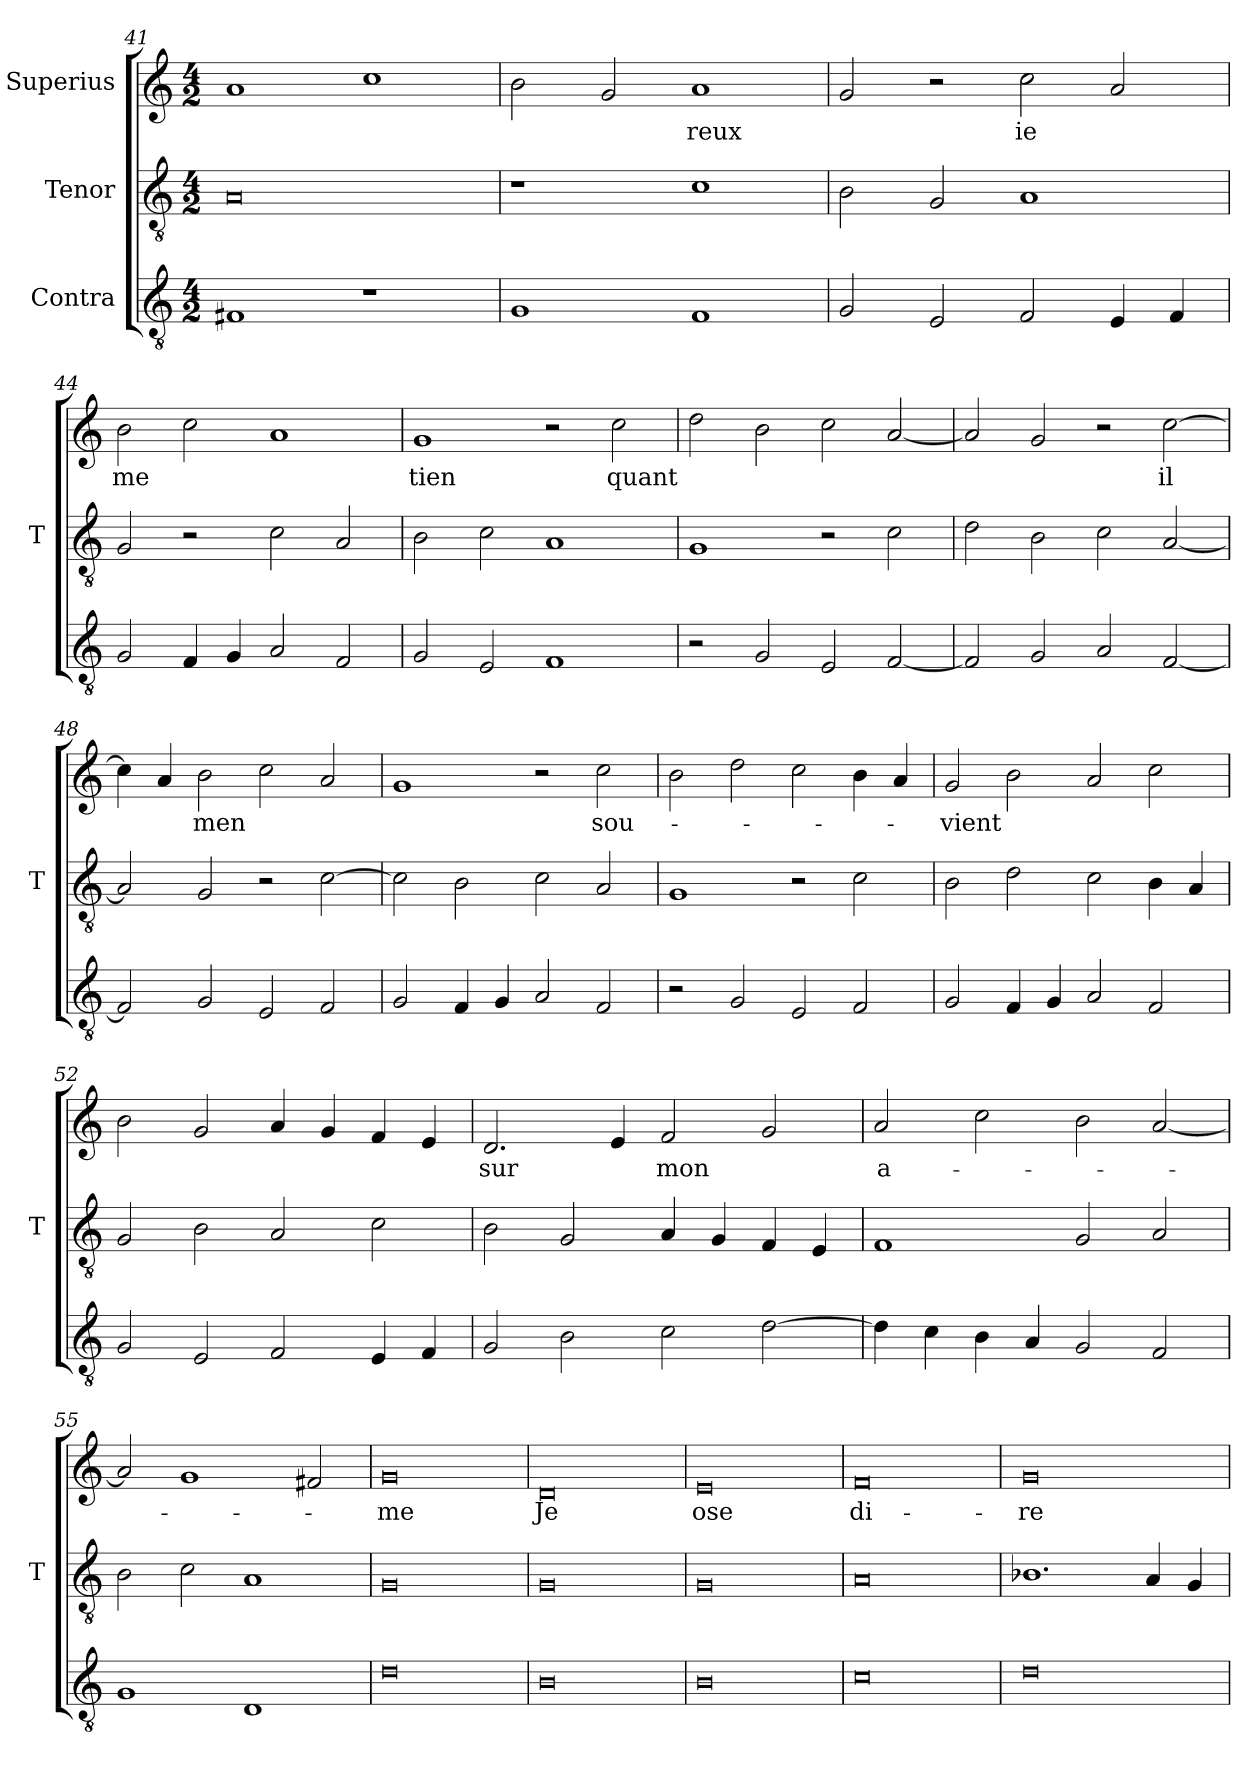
**kern	**kern	**kern	**text
*part3	*part2	*part1	*part1
*staff3	*staff2	*staff1	*staff1
*I"Contra	*I"Tenor	*I"Superius	*
*	*I'T	*	*
*clefGv2	*clefGv2	*clefG2	*
*M4/2	*M4/2	*M4/2	*
=41	=41	=41	=41
1F#X	0A	1a	.
1r	.	1cc	.
=42	=42	=42	=42
1G	1r	2b	.
.	.	2g	.
1F	1c	1a	-reux
=43	=43	=43	=43
2G	2B	2g	.
2E	2G	2r	.
2F	1A	2cc	-ie
4E	.	2a	.
4F	.	.	.
=44	=44	=44	=44
2G	2G	2b	-me
4F	2r	2cc	.
4G	.	.	.
2A	2c	1a	.
2F	2A	.	.
=45	=45	=45	=45
2G	2B	1g	-tien
2E	2c	.	.
1F	1A	2r	.
.	.	2cc	-quant
=46	=46	=46	=46
2r	1G	2dd	.
2G	.	2b	.
2E	2r	2cc	.
[2F	2c	[2a	.
=47	=47	=47	=47
2F]	2d	2a]	.
2G	2B	2g	.
2A	2c	2r	.
[2F	[2A	[2cc	-il
=48	=48	=48	=48
2F]	2A]	4cc]	.
.	.	4a	.
2G	2G	2b	-men
2E	2r	2cc	.
2F	[2c	2a	.
=49	=49	=49	=49
2G	2c]	1g	.
4F	2B	.	.
4G	.	.	.
2A	2c	2r	.
2F	2A	2cc	sou-
=50	=50	=50	=50
2r	1G	2b	.
2G	.	2dd	.
2E	2r	2cc	.
2F	2c	4b	.
.	.	4a	.
=51	=51	=51	=51
2G	2B	2g	-vient
4F	2d	2b	.
4G	.	.	.
2A	2c	2a	.
2F	4B	2cc	.
.	4A	.	.
=52	=52	=52	=52
2G	2G	2b	.
2E	2B	2g	.
2F	2A	4a	.
.	.	4g	.
4E	2c	4f	.
4F	.	4e	.
=53	=53	=53	=53
2G	2B	2.d	-sur
2B	2G	.	.
.	.	4e	.
2c	4A	2f	-mon
.	4G	.	.
[2d	4F	2g	.
.	4E	.	.
=54	=54	=54	=54
4d]	1F	2a	a-
4c	.	.	.
4B	.	2cc	.
4A	.	.	.
2G	2G	2b	.
2F	2A	[2a	.
=55	=55	=55	=55
1G	2B	2a]	.
.	2c	1g	.
1D	1A	.	.
.	.	2f#X	.
=56	=56	=56	=56
0d	0G	0g	-me
=57	=57	=57	=57
0B	0G	0d	-Je
=58	=58	=58	=58
0B	0G	0e	-ose
=59	=59	=59	=59
0c	0A	0f	di-
=60	=60	=60	=60
0d	1.B-X	0g	-re
.	4A	.	.
.	4G	.	.
=	=	=	=
*-	*-	*-	*-
